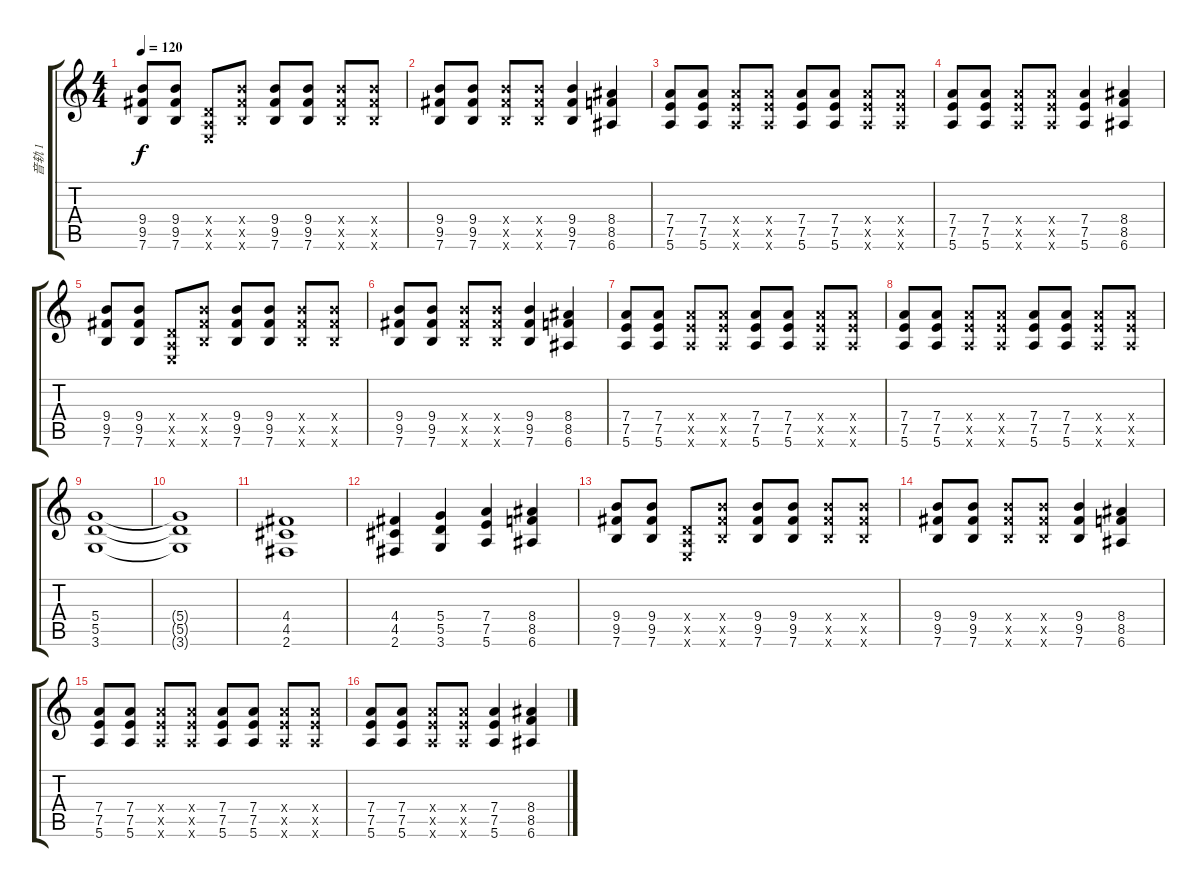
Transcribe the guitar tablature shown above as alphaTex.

\track ("音轨 1" "音轨 1") {instrument overdrivenguitar}
\staff {score tabs}
\tuning (E4 B3 G3 D3 A2 E2) {hide}
\ts (4 4)
\tempo 120
\clef g2
\ks c
(9.4 9.5 7.6).8{dy f} (9.4 9.5 7.6).8 (0.4{x} 0.5{x} 0.6{x}).8 (9.4{x} 9.5{x} 7.6{x}).8 (9.4 9.5 7.6).8 (9.4 9.5 7.6).8 (9.4{x} 9.5{x} 7.6{x}).8 (9.4{x} 9.5{x} 7.6{x}).8 |
(9.4 9.5 7.6).8 (9.4 9.5 7.6).8 (9.4{x} 9.5{x} 7.6{x}).8 (9.4{x} 9.5{x} 7.6{x}).8 (9.4 9.5 7.6).4 (8.4 8.5 6.6).4 |
(7.4 7.5 5.6).8 (7.4 7.5 5.6).8 (7.4{x} 7.5{x} 5.6{x}).8 (7.4{x} 7.5{x} 5.6{x}).8 (7.4 7.5 5.6).8 (7.4 7.5 5.6).8 (7.4{x} 7.5{x} 5.6{x}).8 (7.4{x} 7.5{x} 5.6{x}).8 |
(7.4 7.5 5.6).8 (7.4 7.5 5.6).8 (7.4{x} 7.5{x} 5.6{x}).8 (7.4{x} 7.5{x} 5.6{x}).8 (7.4 7.5 5.6).4 (8.4 8.5 6.6).4 |
(9.4 9.5 7.6).8 (9.4 9.5 7.6).8 (0.4{x} 0.5{x} 0.6{x}).8 (9.4{x} 9.5{x} 7.6{x}).8 (9.4 9.5 7.6).8 (9.4 9.5 7.6).8 (9.4{x} 9.5{x} 7.6{x}).8 (9.4{x} 9.5{x} 7.6{x}).8 |
(9.4 9.5 7.6).8 (9.4 9.5 7.6).8 (9.4{x} 9.5{x} 7.6{x}).8 (9.4{x} 9.5{x} 7.6{x}).8 (9.4 9.5 7.6).4 (8.4 8.5 6.6).4 |
(7.4 7.5 5.6).8 (7.4 7.5 5.6).8 (7.4{x} 7.5{x} 5.6{x}).8 (7.4{x} 7.5{x} 5.6{x}).8 (7.4 7.5 5.6).8 (7.4 7.5 5.6).8 (7.4{x} 7.5{x} 5.6{x}).8 (7.4{x} 7.5{x} 5.6{x}).8 |
(7.4 7.5 5.6).8 (7.4 7.5 5.6).8 (7.4{x} 7.5{x} 5.6{x}).8 (7.4{x} 7.5{x} 5.6{x}).8 (7.4 7.5 5.6).8 (7.4 7.5 5.6).8 (7.4{x} 7.5{x} 5.6{x}).8 (7.4{x} 7.5{x} 5.6{x}).8 |
(5.4 5.5 3.6).1 |
(5.4{t} 5.5{t} 3.6{t}).1 |
(4.4 4.5 2.6).1 |
(4.4 4.5 2.6).4 (5.4 5.5 3.6).4 (7.4 7.5 5.6).4 (8.4 8.5 6.6).4 |
(9.4 9.5 7.6).8 (9.4 9.5 7.6).8 (0.4{x} 0.5{x} 0.6{x}).8 (9.4{x} 9.5{x} 7.6{x}).8 (9.4 9.5 7.6).8 (9.4 9.5 7.6).8 (9.4{x} 9.5{x} 7.6{x}).8 (9.4{x} 9.5{x} 7.6{x}).8 |
(9.4 9.5 7.6).8 (9.4 9.5 7.6).8 (9.4{x} 9.5{x} 7.6{x}).8 (9.4{x} 9.5{x} 7.6{x}).8 (9.4 9.5 7.6).4 (8.4 8.5 6.6).4 |
(7.4 7.5 5.6).8 (7.4 7.5 5.6).8 (7.4{x} 7.5{x} 5.6{x}).8 (7.4{x} 7.5{x} 5.6{x}).8 (7.4 7.5 5.6).8 (7.4 7.5 5.6).8 (7.4{x} 7.5{x} 5.6{x}).8 (7.4{x} 7.5{x} 5.6{x}).8 |
(7.4 7.5 5.6).8 (7.4 7.5 5.6).8 (7.4{x} 7.5{x} 5.6{x}).8 (7.4{x} 7.5{x} 5.6{x}).8 (7.4 7.5 5.6).4 (8.4 8.5 6.6).4
